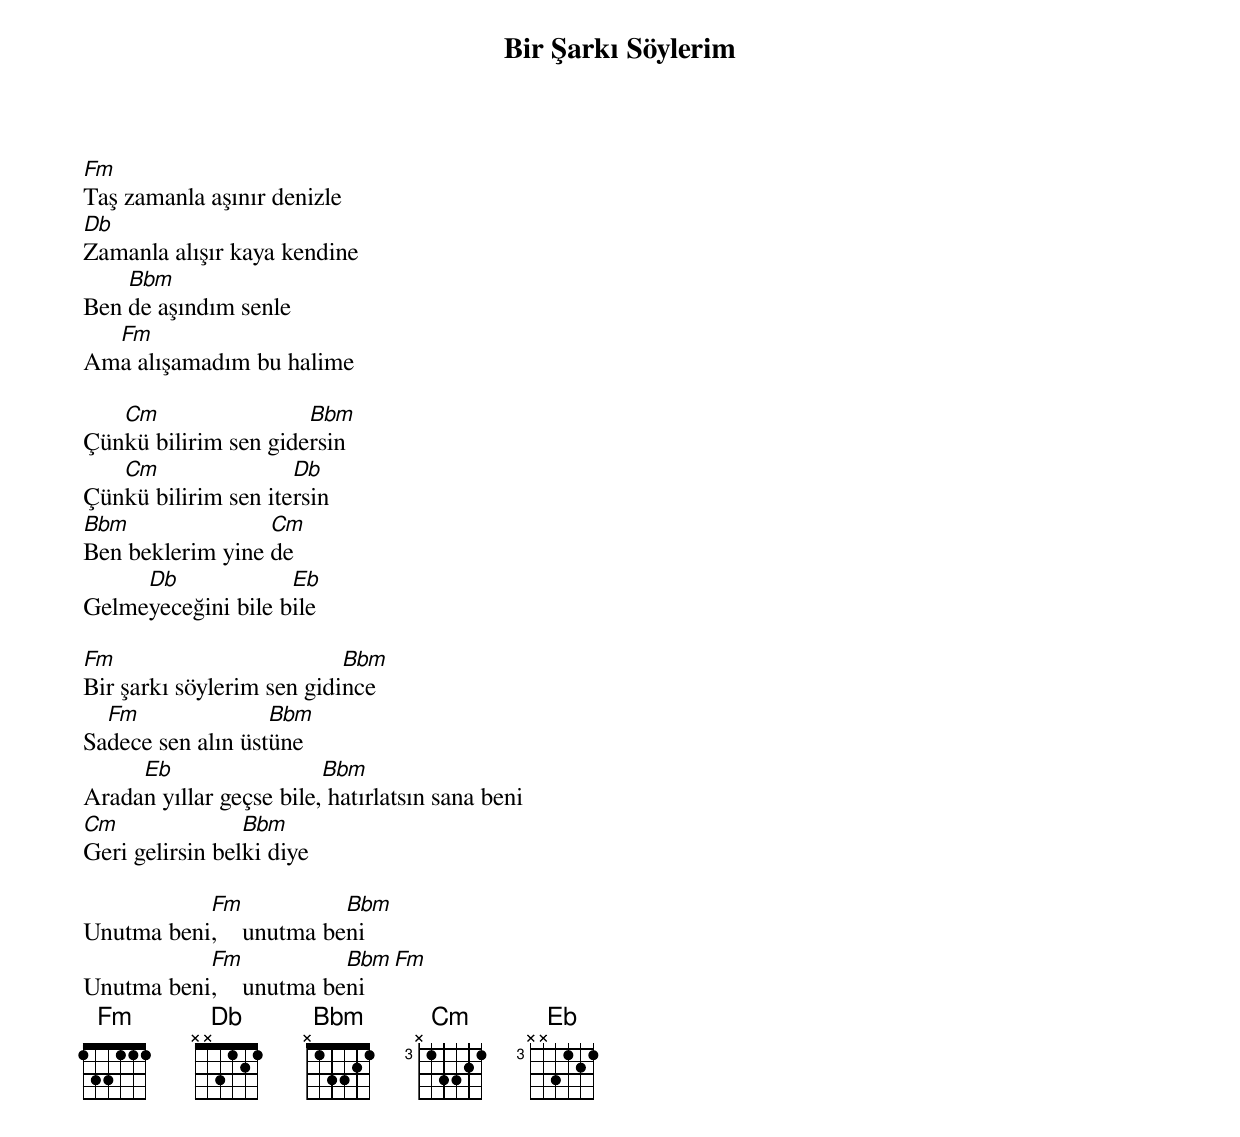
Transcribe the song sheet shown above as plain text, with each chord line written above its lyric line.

{title: Bir Şarkı Söylerim}
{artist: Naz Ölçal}

Fm
Taş zamanla aşınır denizle
Db
Zamanla alışır kaya kendine
    Bbm
Ben de aşındım senle
  Fm
Ama alışamadım bu halime

   Cm                 Bbm
Çünkü bilirim sen gidersin
   Cm                Db
Çünkü bilirim sen itersin
Bbm               Cm
Ben beklerim yine de
     Db             Eb
Gelmeyeceğini bile bile

Fm                         Bbm
Bir şarkı söylerim sen gidince
  Fm               Bbm
Sadece sen alın üstüne
     Eb                  Bbm
Aradan yıllar geçse bile, hatırlatsın sana beni
Cm               Bbm
Geri gelirsin belki diye

           Fm            Bbm
Unutma beni,    unutma beni
           Fm            Bbm Fm
Unutma beni,    unutma beni
